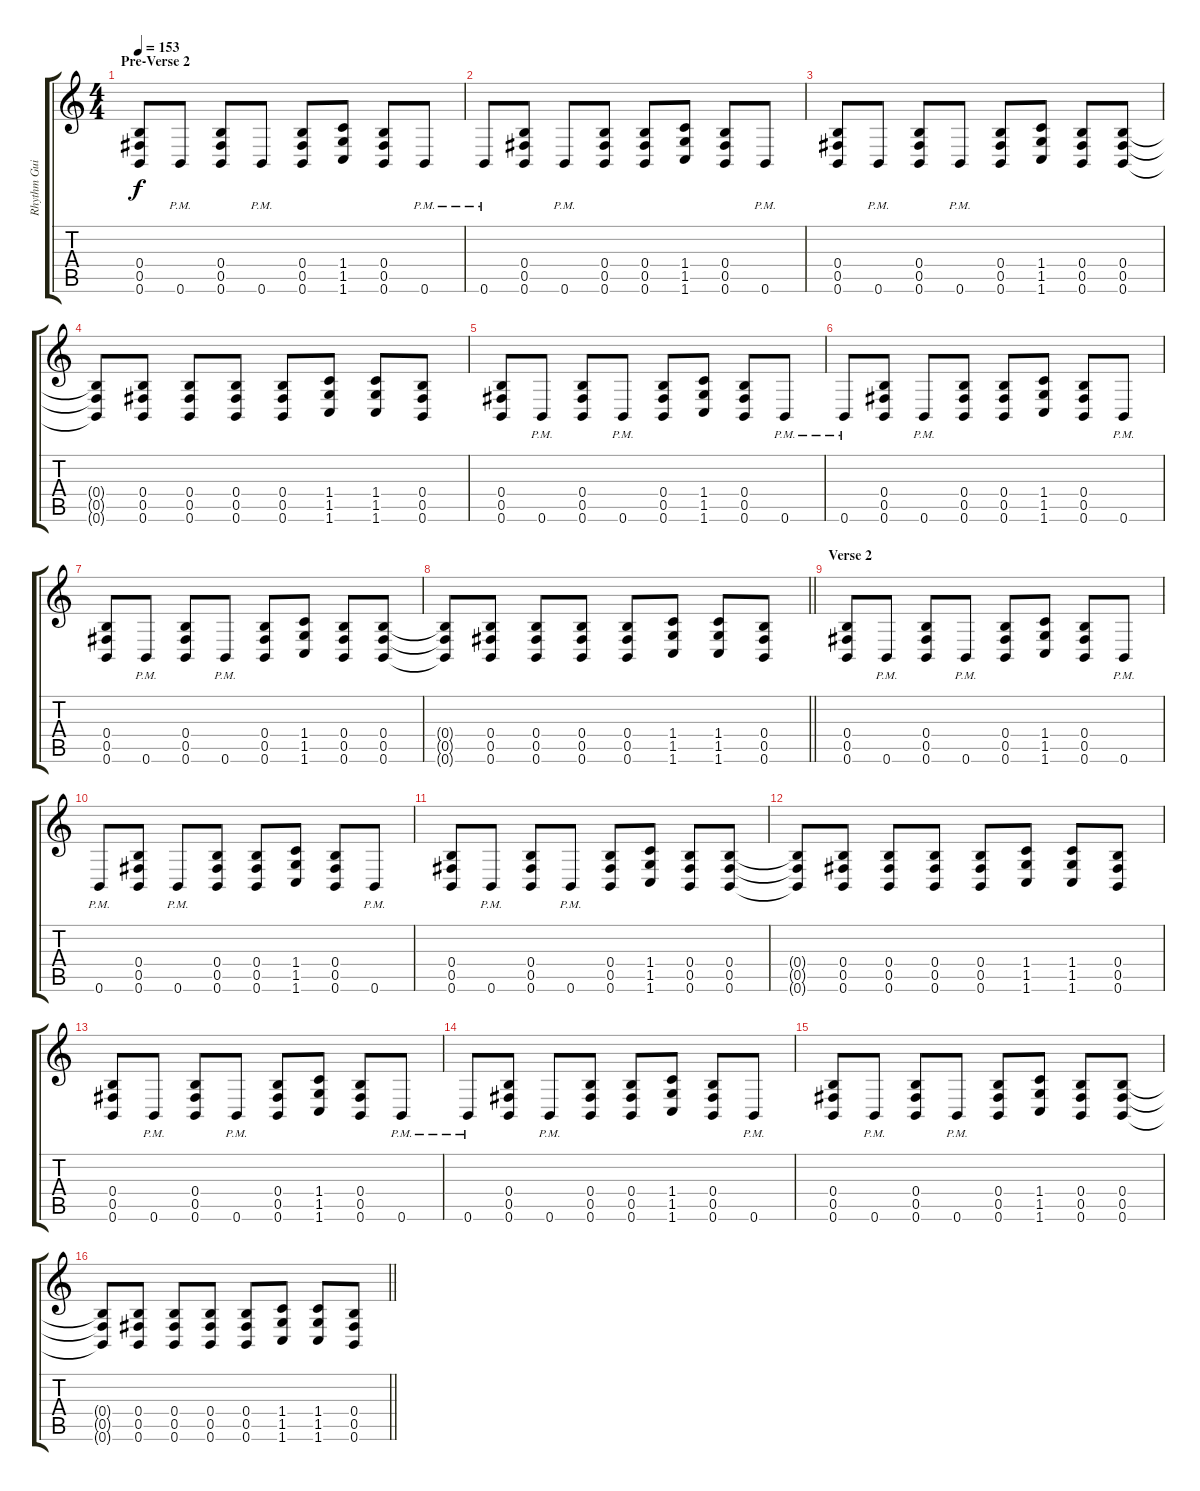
\track ("Rhythm Guitar" "Rhythm Gui") {instrument distortionguitar}
\staff {score tabs}
\tuning (Db4 Ab3 E3 B2 Gb2 B1) {hide}
\ts (4 4)
\section ("" "Pre-Verse 2")
\tempo 153
\clef g2
\ks c
(0.4 0.5 0.6).8{dy f} 0.6{pm}.8 (0.4 0.5 0.6).8 0.6{pm}.8 (0.4 0.5 0.6).8 (1.4 1.5 1.6).8 (0.4 0.5 0.6).8 0.6{pm}.8 |
0.6{pm}.8 (0.4 0.5 0.6).8 0.6{pm}.8 (0.4 0.5 0.6).8 (0.4 0.5 0.6).8 (1.4 1.5 1.6).8 (0.4 0.5 0.6).8 0.6{pm}.8 |
(0.4 0.5 0.6).8 0.6{pm}.8 (0.4 0.5 0.6).8 0.6{pm}.8 (0.4 0.5 0.6).8 (1.4 1.5 1.6).8 (0.4 0.5 0.6).8 (0.4 0.5 0.6).8 |
(0.4{t} 0.5{t} 0.6{t}).8 (0.4 0.5 0.6).8 (0.4 0.5 0.6).8 (0.4 0.5 0.6).8 (0.4 0.5 0.6).8 (1.4 1.5 1.6).8 (1.4 1.5 1.6).8 (0.4 0.5 0.6).8 |
(0.4 0.5 0.6).8 0.6{pm}.8 (0.4 0.5 0.6).8 0.6{pm}.8 (0.4 0.5 0.6).8 (1.4 1.5 1.6).8 (0.4 0.5 0.6).8 0.6{pm}.8 |
0.6{pm}.8 (0.4 0.5 0.6).8 0.6{pm}.8 (0.4 0.5 0.6).8 (0.4 0.5 0.6).8 (1.4 1.5 1.6).8 (0.4 0.5 0.6).8 0.6{pm}.8 |
(0.4 0.5 0.6).8 0.6{pm}.8 (0.4 0.5 0.6).8 0.6{pm}.8 (0.4 0.5 0.6).8 (1.4 1.5 1.6).8 (0.4 0.5 0.6).8 (0.4 0.5 0.6).8 |
\barLineRight lightlight
(0.4{t} 0.5{t} 0.6{t}).8 (0.4 0.5 0.6).8 (0.4 0.5 0.6).8 (0.4 0.5 0.6).8 (0.4 0.5 0.6).8 (1.4 1.5 1.6).8 (1.4 1.5 1.6).8 (0.4 0.5 0.6).8 |
\section ("" "Verse 2")
(0.4 0.5 0.6).8 0.6{pm}.8 (0.4 0.5 0.6).8 0.6{pm}.8 (0.4 0.5 0.6).8 (1.4 1.5 1.6).8 (0.4 0.5 0.6).8 0.6{pm}.8 |
0.6{pm}.8 (0.4 0.5 0.6).8 0.6{pm}.8 (0.4 0.5 0.6).8 (0.4 0.5 0.6).8 (1.4 1.5 1.6).8 (0.4 0.5 0.6).8 0.6{pm}.8 |
(0.4 0.5 0.6).8 0.6{pm}.8 (0.4 0.5 0.6).8 0.6{pm}.8 (0.4 0.5 0.6).8 (1.4 1.5 1.6).8 (0.4 0.5 0.6).8 (0.4 0.5 0.6).8 |
(0.4{t} 0.5{t} 0.6{t}).8 (0.4 0.5 0.6).8 (0.4 0.5 0.6).8 (0.4 0.5 0.6).8 (0.4 0.5 0.6).8 (1.4 1.5 1.6).8 (1.4 1.5 1.6).8 (0.4 0.5 0.6).8 |
(0.4 0.5 0.6).8 0.6{pm}.8 (0.4 0.5 0.6).8 0.6{pm}.8 (0.4 0.5 0.6).8 (1.4 1.5 1.6).8 (0.4 0.5 0.6).8 0.6{pm}.8 |
0.6{pm}.8 (0.4 0.5 0.6).8 0.6{pm}.8 (0.4 0.5 0.6).8 (0.4 0.5 0.6).8 (1.4 1.5 1.6).8 (0.4 0.5 0.6).8 0.6{pm}.8 |
(0.4 0.5 0.6).8 0.6{pm}.8 (0.4 0.5 0.6).8 0.6{pm}.8 (0.4 0.5 0.6).8 (1.4 1.5 1.6).8 (0.4 0.5 0.6).8 (0.4 0.5 0.6).8 |
\barLineRight lightlight
(0.4{t} 0.5{t} 0.6{t}).8 (0.4 0.5 0.6).8 (0.4 0.5 0.6).8 (0.4 0.5 0.6).8 (0.4 0.5 0.6).8 (1.4 1.5 1.6).8 (1.4 1.5 1.6).8 (0.4 0.5 0.6).8
